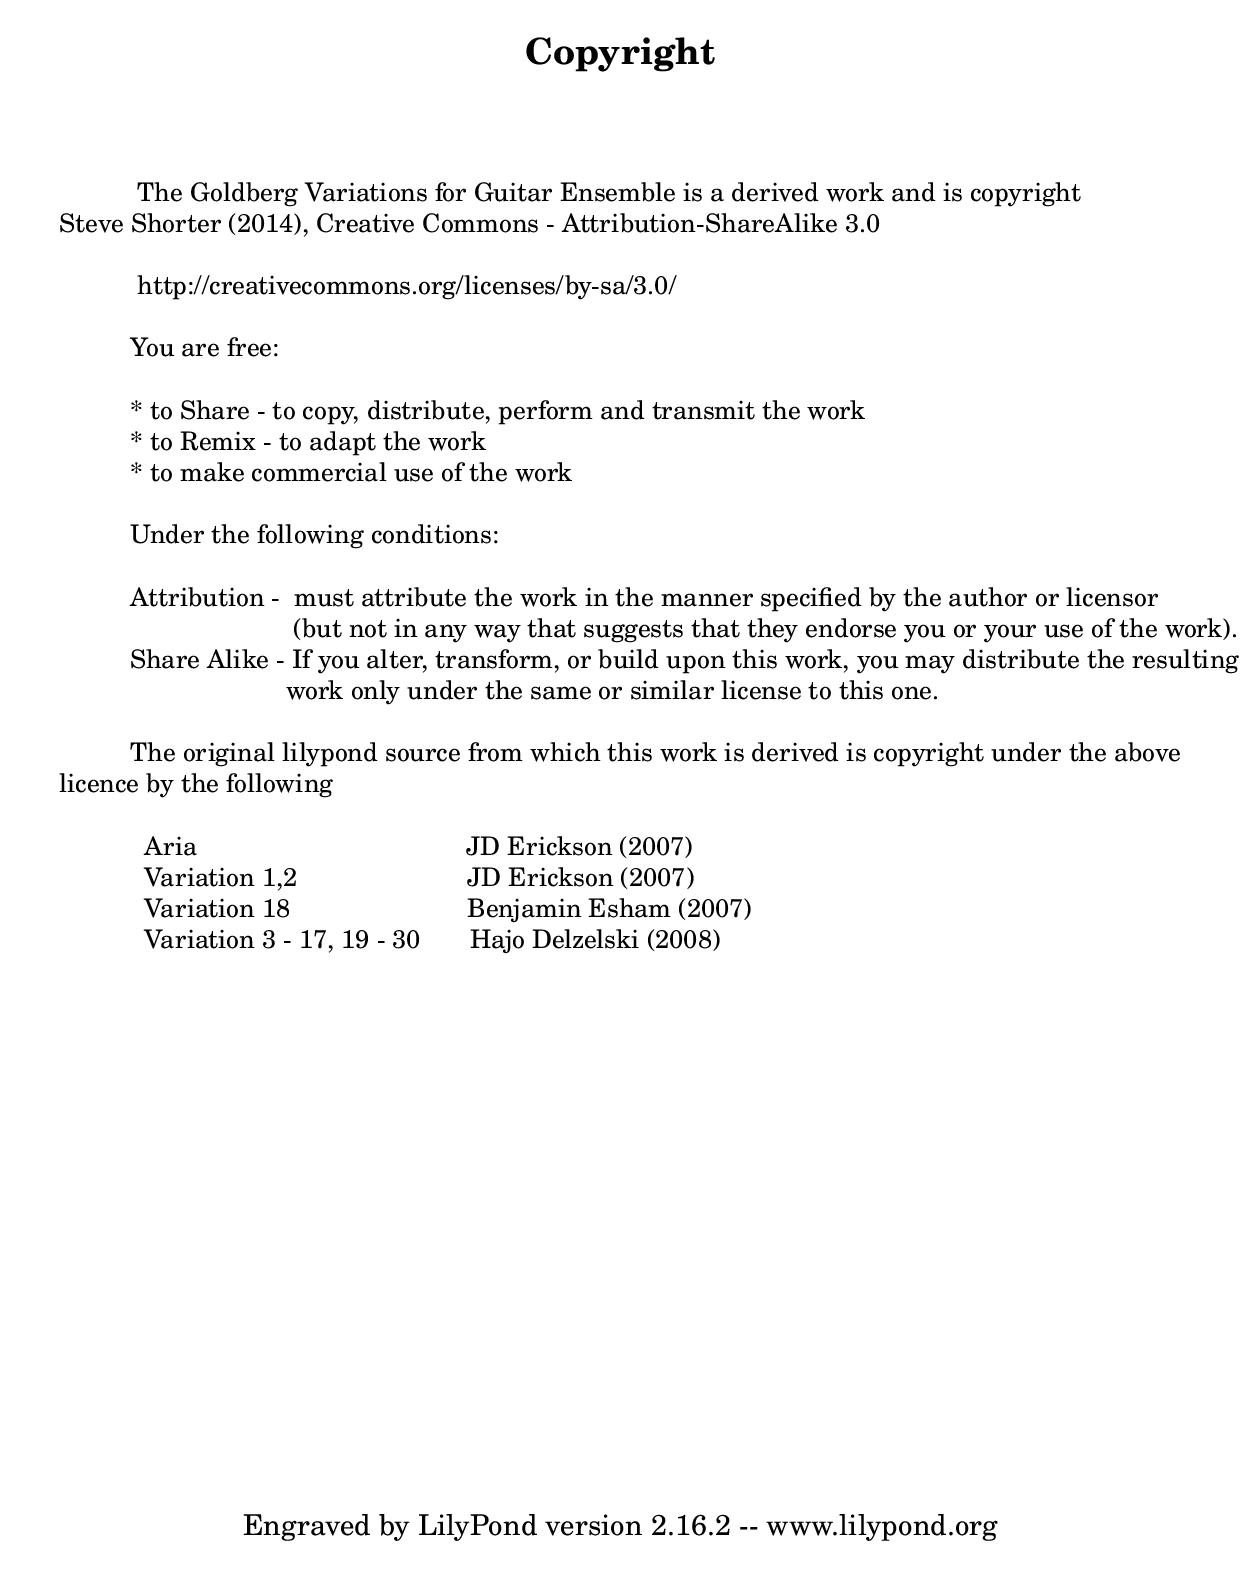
\version "2.16.2"

\bookpart {

    \paper { print-page-number = ##t }

    \header { title = "Copyright" }

    \tocItem \markup { Copyright }

    \markup { \column { 
	" "
	" "
	" "
	\fontsize #1 {

	" "
	"           The Goldberg Variations for Guitar Ensemble is a derived work and is copyright"
        "Steve Shorter (2014), Creative Commons - Attribution-ShareAlike 3.0"
	" "
	"           http://creativecommons.org/licenses/by-sa/3.0/"
	" "
	"          You are free:"
	" "
	"          * to Share - to copy, distribute, perform and transmit the work"
	"          * to Remix - to adapt the work"
	"          * to make commercial use of the work"
	" "
	"          Under the following conditions:"
	" "
	"          Attribution -  must attribute the work in the manner specified by the author or licensor"
        "                                 (but not in any way that suggests that they endorse you or your use of the work)."
	"          Share Alike - If you alter, transform, or build upon this work, you may distribute the resulting"
        "                                work only under the same or similar license to this one."
	" "
	"          The original lilypond source from which this work is derived is copyright under the above"
        "licence by the following"
	" "
	"            Aria                                      JD Erickson (2007)"
	"            Variation 1,2                        JD Erickson (2007)"
	"            Variation 18                         Benjamin Esham (2007)"
	"            Variation 3 - 17, 19 - 30       Hajo Delzelski (2008)"
	" "
	" "
	" "
	" "
	" "
	" "
	" "
	" "
	" "
	" "
	" "
	" "
	" "
	" "
	" "
	" "
	" "
	" "
	}
       }
    }
    \markup { \fill-line { \fontsize #2 "Engraved by LilyPond version 2.16.2 -- www.lilypond.org" } } 
}
